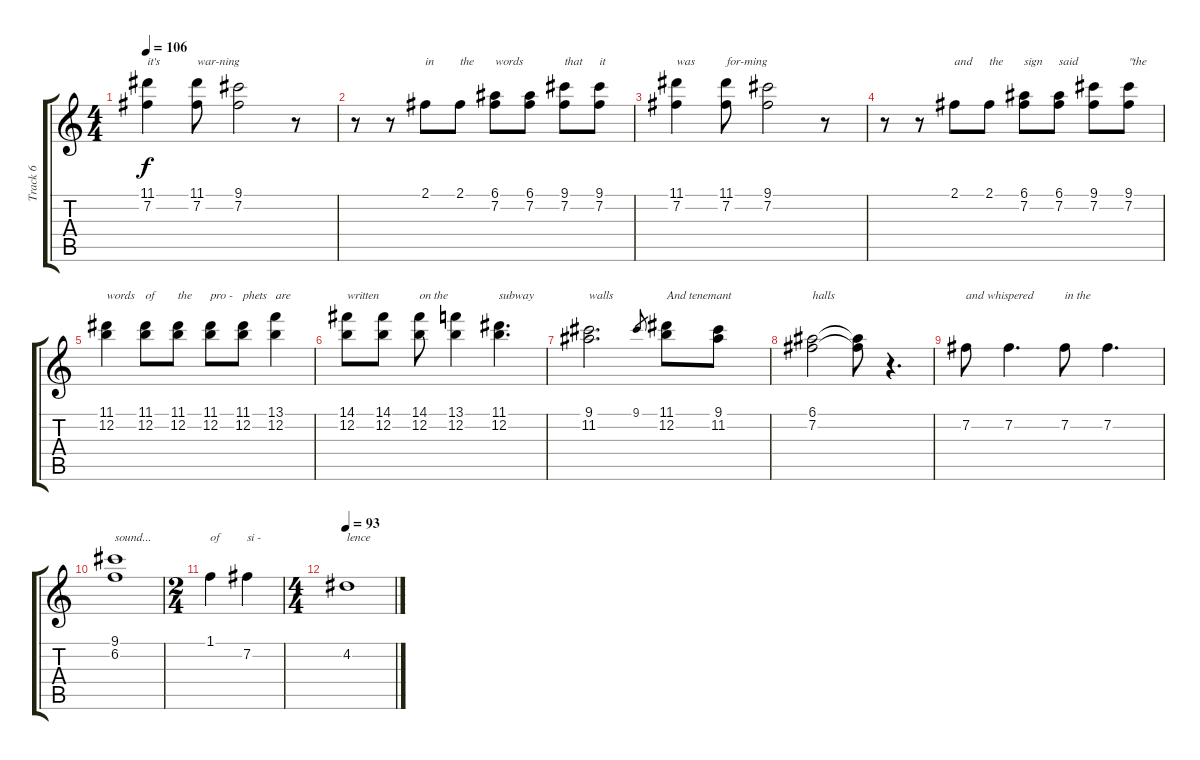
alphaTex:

\track ("Track 6" "Track 6") {solo instrument acousticguitarsteel}
\staff {score tabs}
\tuning (E4 B3 G3 D3 A2 E2) {hide}
\ts (4 4)
\tempo 106
\clef g2
\ks c
(11.1 7.2).4{txt "it's" dy f} (11.1 7.2).8{txt "war-ning"} (9.1 7.2).2 r.8 |
r.8 r.8 2.1.8{txt "in"} 2.1.8{txt "the"} (6.1 7.2).8{txt "words"} (6.1 7.2).8 (9.1 7.2).8{txt "that"} (9.1 7.2).8{txt "it"} |
(11.1 7.2).4{txt "was"} (11.1 7.2).8{txt "for-ming"} (9.1 7.2).2 r.8 |
r.8 r.8 2.1.8{txt "and"} 2.1.8{txt "the"} (6.1 7.2).8{txt "sign"} (6.1 7.2).8{txt "said"} (9.1 7.2).8 (9.1 7.2).8{txt "\"the"} |
(11.1 12.2).4{txt "words"} (11.1 12.2).8{txt "of"} (11.1 12.2).8{txt "the"} (11.1 12.2).8{txt "pro -"} (11.1 12.2).8{txt "phets"} (13.1 12.2).4{txt "are"} |
(14.1 12.2).8{txt "written"} (14.1 12.2).8 (14.1 12.2).8{txt "on the"} (13.1 12.2).4 (11.1 12.2).4{d txt "subway"} |
(9.1 11.2).2{d txt "walls"} 9.1.8{gr} (11.1 12.2).8{txt "And tenemant"} (9.1 11.2).8 |
(6.1 7.2).2{txt "halls"} (6.1{t} 7.2{t}).8 r.4{d} |
7.2.8{txt "and whispered"} 7.2.4{d} 7.2.8{txt "in the"} 7.2.4{d} |
(9.1 6.2).1{txt "sound..."} |
\ts (2 4)
1.1.4{txt "of"} 7.2.4{txt "si -"} |
\ts (4 4)
\tempo 93
4.2.1{txt "lence" volume 5}
